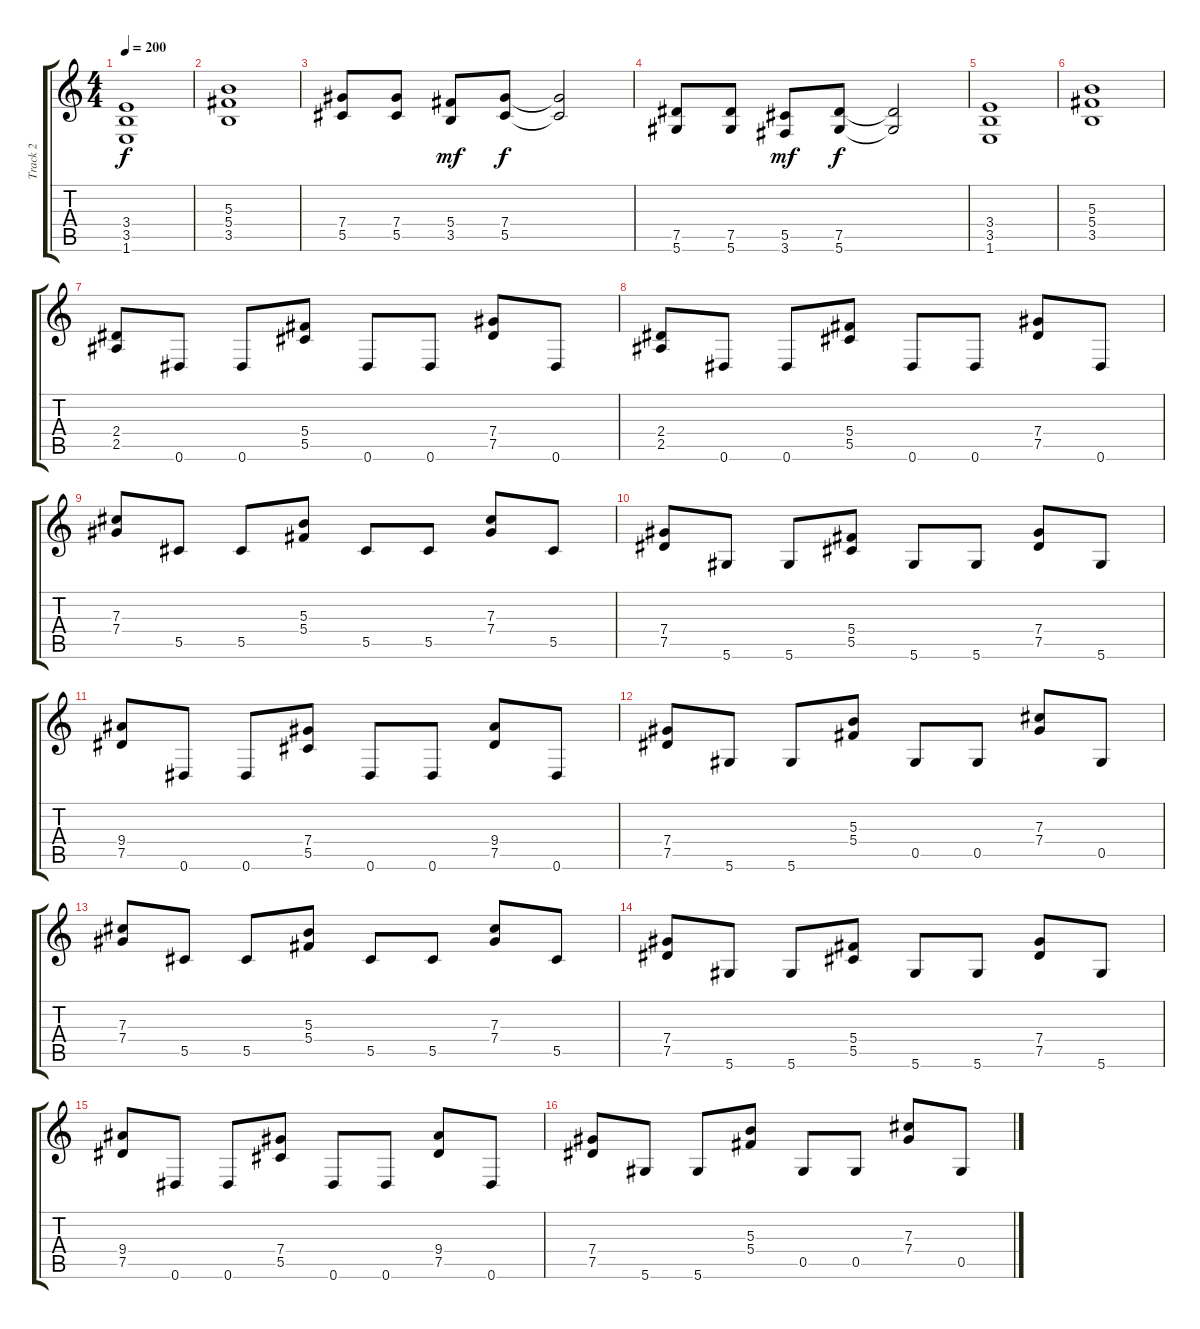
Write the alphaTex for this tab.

\track ("Track 2" "Track 2") {instrument distortionguitar}
\staff {score tabs}
\tuning (Eb4 Bb3 Gb3 Db3 Ab2 Eb2) {hide}
\ts (4 4)
\tempo 200
\clef g2
\ks c
(3.4 3.5 1.6).1{dy f} |
(5.3 5.4 3.5).1 |
(7.4 5.5).8 (7.4 5.5).8 (5.4 3.5).8{dy mf} (7.4 5.5).8{dy f} (7.4{t} 5.5{t}).2 |
(7.5 5.6).8 (7.5 5.6).8 (5.5 3.6).8{dy mf} (7.5 5.6).8{dy f} (7.5{t} 5.6{t}).2 |
(3.4 3.5 1.6).1 |
(5.3 5.4 3.5).1 |
(2.4 2.5).8 0.6.8 0.6.8 (5.4 5.5).8 0.6.8 0.6.8 (7.4 7.5).8 0.6.8 |
(2.4 2.5).8 0.6.8 0.6.8 (5.4 5.5).8 0.6.8 0.6.8 (7.4 7.5).8 0.6.8 |
(7.3 7.4).8 5.5.8 5.5.8 (5.3 5.4).8 5.5.8 5.5.8 (7.3 7.4).8 5.5.8 |
(7.4 7.5).8 5.6.8 5.6.8 (5.4 5.5).8 5.6.8 5.6.8 (7.4 7.5).8 5.6.8 |
(9.4 7.5).8 0.6.8 0.6.8 (7.4 5.5).8 0.6.8 0.6.8 (9.4 7.5).8 0.6.8 |
(7.4 7.5).8 5.6.8 5.6.8 (5.3 5.4).8 0.5.8 0.5.8 (7.3 7.4).8 0.5.8 |
(7.3 7.4).8 5.5.8 5.5.8 (5.3 5.4).8 5.5.8 5.5.8 (7.3 7.4).8 5.5.8 |
(7.4 7.5).8 5.6.8 5.6.8 (5.4 5.5).8 5.6.8 5.6.8 (7.4 7.5).8 5.6.8 |
(9.4 7.5).8 0.6.8 0.6.8 (7.4 5.5).8 0.6.8 0.6.8 (9.4 7.5).8 0.6.8 |
(7.4 7.5).8 5.6.8 5.6.8 (5.3 5.4).8 0.5.8 0.5.8 (7.3 7.4).8 0.5.8
